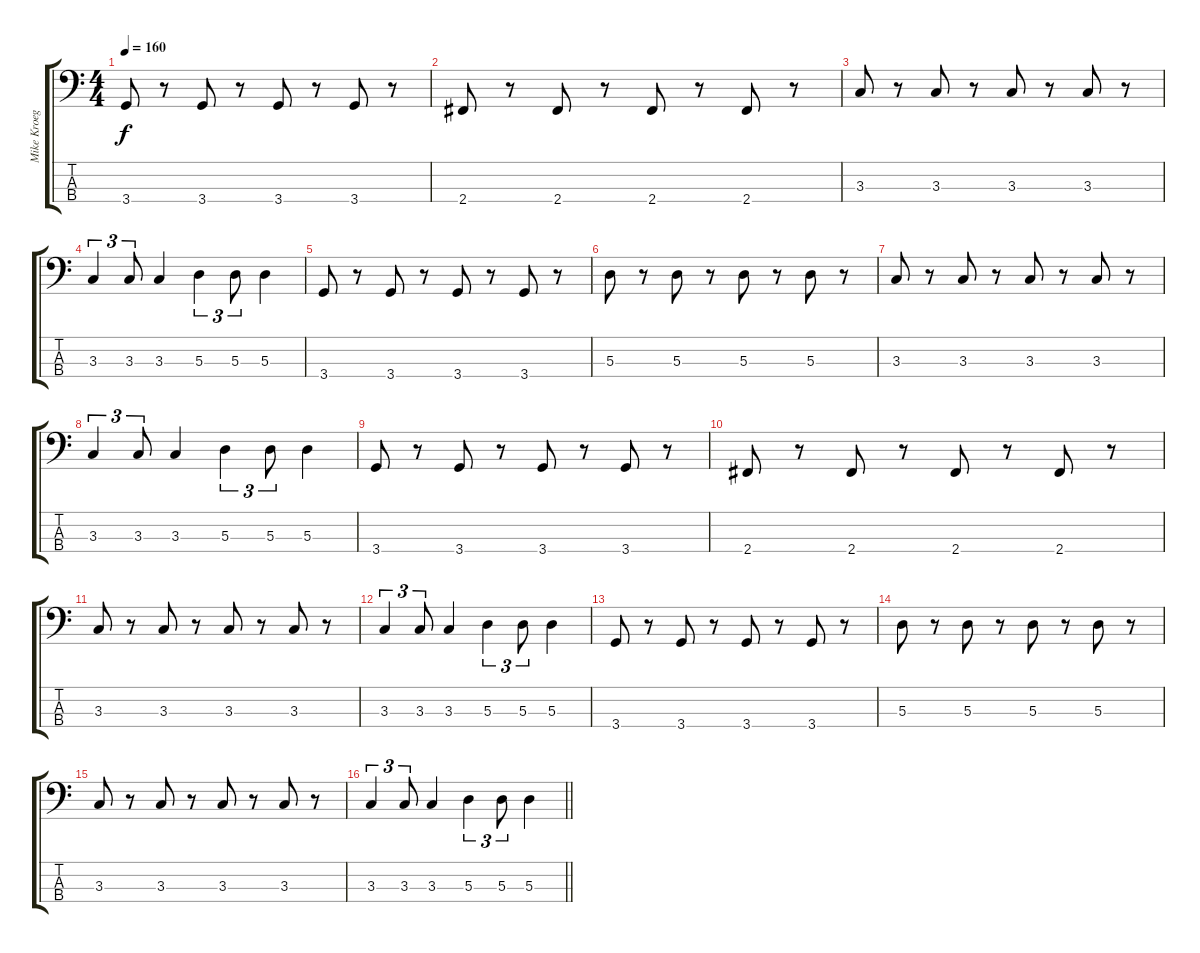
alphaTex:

\track ("Mike Kroeger" "Mike Kroeg") {instrument electricbassfinger}
\staff {score tabs}
\tuning (G2 D2 A1 E1) {hide}
\ts (4 4)
\tempo 160
\clef f4
\ks c
3.4.8{dy f} r.8 3.4.8 r.8 3.4.8 r.8 3.4.8 r.8 |
2.4.8 r.8 2.4.8 r.8 2.4.8 r.8 2.4.8 r.8 |
3.3.8 r.8 3.3.8 r.8 3.3.8 r.8 3.3.8 r.8 |
3.3.4{tu (3 2)} 3.3.8{tu (3 2)} 3.3.4 5.3.4{tu (3 2)} 5.3.8{tu (3 2)} 5.3.4 |
3.4.8 r.8 3.4.8 r.8 3.4.8 r.8 3.4.8 r.8 |
5.3.8 r.8 5.3.8 r.8 5.3.8 r.8 5.3.8 r.8 |
3.3.8 r.8 3.3.8 r.8 3.3.8 r.8 3.3.8 r.8 |
3.3.4{tu (3 2)} 3.3.8{tu (3 2)} 3.3.4 5.3.4{tu (3 2)} 5.3.8{tu (3 2)} 5.3.4 |
3.4.8 r.8 3.4.8 r.8 3.4.8 r.8 3.4.8 r.8 |
2.4.8 r.8 2.4.8 r.8 2.4.8 r.8 2.4.8 r.8 |
3.3.8 r.8 3.3.8 r.8 3.3.8 r.8 3.3.8 r.8 |
3.3.4{tu (3 2)} 3.3.8{tu (3 2)} 3.3.4 5.3.4{tu (3 2)} 5.3.8{tu (3 2)} 5.3.4 |
3.4.8 r.8 3.4.8 r.8 3.4.8 r.8 3.4.8 r.8 |
5.3.8 r.8 5.3.8 r.8 5.3.8 r.8 5.3.8 r.8 |
3.3.8 r.8 3.3.8 r.8 3.3.8 r.8 3.3.8 r.8 |
\barLineRight lightlight
3.3.4{tu (3 2)} 3.3.8{tu (3 2)} 3.3.4 5.3.4{tu (3 2)} 5.3.8{tu (3 2)} 5.3.4
